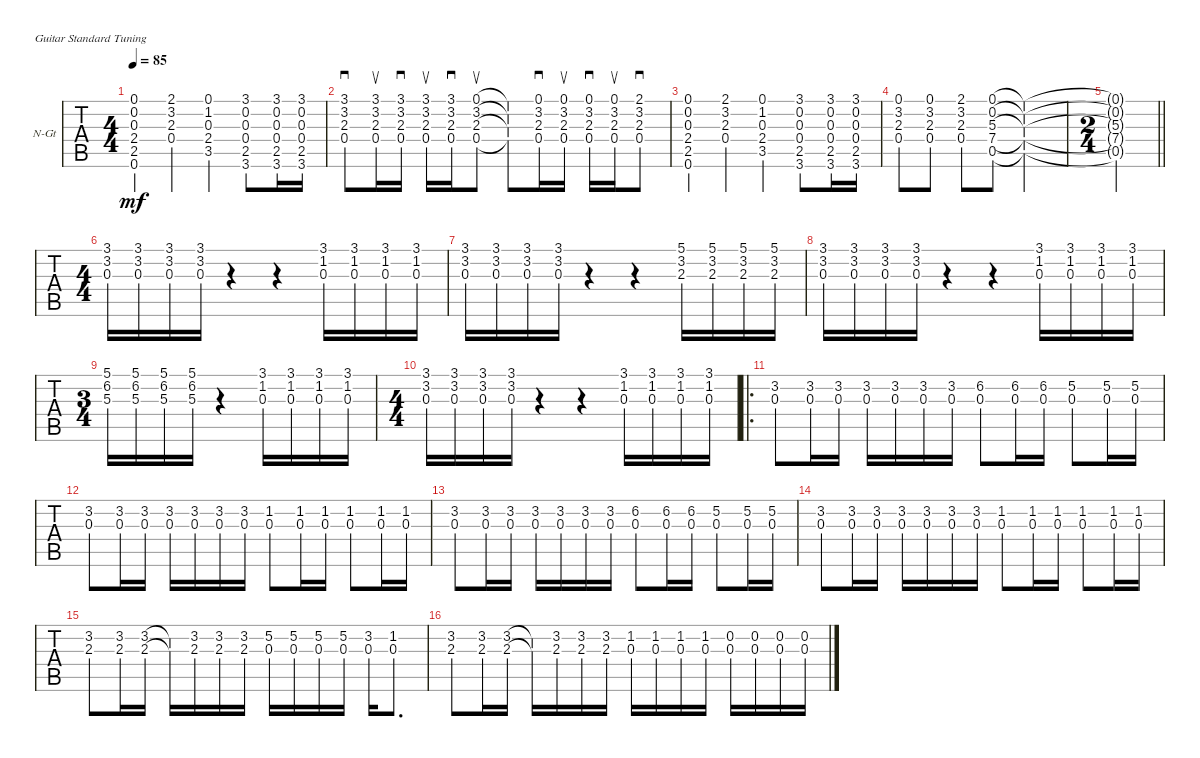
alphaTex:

\defaultSystemsLayout 4
\bracketExtendMode groupsimilarinstruments
\firstSystemTrackNameOrientation horizontal
\otherSystemsTrackNameOrientation horizontal
\track ("Steve Morse acoustic" "N-Gt") {instrument acousticguitarnylon}
\staff {tabs}
\tuning (E4 B3 G3 D3 A2 E2)
\ts (4 4)
\tempo 85
\clef g2
\ks g
(0.6 2.5 2.4 0.3 0.2 0.1).4{dy mf instrument acousticguitarnylon} (2.1 3.2 2.3 0.4).4 (0.1 1.2 0.3 2.4 3.5).4 (3.1 0.2 0.3 0.4 2.5 3.6).8 (3.1 0.2 0.3 0.4 2.5 3.6).16 (3.1 0.2 0.3 0.4 2.5 3.6).16 |
(3.1 3.2 2.3 0.4).8{sd} (3.1 3.2 2.3 0.4).16{su} (3.1 3.2 2.3 0.4).16{sd} (3.1 3.2 2.3 0.4).16{su} (3.1 3.2 2.3 0.4).16{sd} (0.1 3.2 2.3 0.4).8{su} (0.1{t} 3.2{t} 2.3{t} 0.4{t}).8 (0.4 2.3 3.2 0.1).16{sd} (0.4 2.3 3.2 0.1).16{su} (0.4 2.3 3.2 0.1).16{sd} (0.4 2.3 3.2 0.1).16{su} (0.4 2.3 3.2 2.1).8{sd} |
(0.6 2.5 2.4 0.3 0.2 0.1).4 (2.1 3.2 2.3 0.4).4 (0.1 1.2 0.3 2.4 3.5).4 (3.1 0.2 0.3 0.4 2.5 3.6).8 (3.1 0.2 0.3 0.4 2.5 3.6).16 (3.1 0.2 0.3 0.4 2.5 3.6).16 |
(0.1 3.2 2.3 0.4).8 (0.4 2.3 3.2 0.1).8 (2.1 3.2 2.3 0.4).8 (0.1 0.2 5.3 7.4 0.5).8 (0.5{t} 7.4{t} 5.3{t} 0.2{t} 0.1{t}).2 |
\ts (2 4)
\barLineRight lightlight
(0.5{t} 7.4{t} 5.3{t} 0.2{t} 0.1{t}).2 |
\ts (4 4)
(3.1 3.2 0.3).16 (3.1 3.2 0.3).16 (3.1 3.2 0.3).16 (3.1 3.2 0.3).16 r.4 r.4 (3.1 1.2 0.3).16 (3.1 1.2 0.3).16 (3.1 1.2 0.3).16 (3.1 1.2 0.3).16 |
(3.1 3.2 0.3).16 (3.1 3.2 0.3).16 (3.1 3.2 0.3).16 (3.1 3.2 0.3).16 r.4 r.4 (5.1 3.2 2.3).16 (5.1 3.2 2.3).16 (5.1 3.2 2.3).16 (5.1 3.2 2.3).16 |
(3.1 3.2 0.3).16 (3.1 3.2 0.3).16 (3.1 3.2 0.3).16 (3.1 3.2 0.3).16 r.4 r.4 (3.1 1.2 0.3).16 (3.1 1.2 0.3).16 (3.1 1.2 0.3).16 (3.1 1.2 0.3).16 |
\ts (3 4)
(5.1 6.2 5.3).16 (5.1 6.2 5.3).16 (5.1 6.2 5.3).16 (5.1 6.2 5.3).16 r.4 (3.1 1.2 0.3).16 (3.1 1.2 0.3).16 (3.1 1.2 0.3).16 (3.1 1.2 0.3).16 |
\ts (4 4)
(3.1 3.2 0.3).16 (3.1 3.2 0.3).16 (3.1 3.2 0.3).16 (3.1 3.2 0.3).16 r.4 r.4 (3.1 1.2 0.3).16 (3.1 1.2 0.3).16 (3.1 1.2 0.3).16 (3.1 1.2 0.3).16 |
\ro
(3.2 0.3).8 (3.2 0.3).16 (3.2 0.3).16 (3.2 0.3).16 (3.2 0.3).16 (0.3 3.2).16 (3.2 0.3).16 (6.2 0.3).8 (6.2 0.3).16 (0.3 6.2).16 (5.2 0.3).8 (0.3 5.2).16 (0.3 5.2).16 |
(3.2 0.3).8 (3.2 0.3).16 (3.2 0.3).16 (3.2 0.3).16 (3.2 0.3).16 (0.3 3.2).16 (3.2 0.3).16 (1.2 0.3).8 (1.2 0.3).16 (0.3 1.2).16 (1.2 0.3).8 (0.3 1.2).16 (0.3 1.2).16 |
(3.2 0.3).8 (3.2 0.3).16 (3.2 0.3).16 (3.2 0.3).16 (3.2 0.3).16 (0.3 3.2).16 (3.2 0.3).16 (6.2 0.3).8 (6.2 0.3).16 (0.3 6.2).16 (5.2 0.3).8 (0.3 5.2).16 (0.3 5.2).16 |
(3.2 0.3).8 (3.2 0.3).16 (3.2 0.3).16 (3.2 0.3).16 (3.2 0.3).16 (0.3 3.2).16 (3.2 0.3).16 (1.2 0.3).8 (1.2 0.3).16 (0.3 1.2).16 (1.2 0.3).8 (0.3 1.2).16 (0.3 1.2).16 |
(3.2 2.3).8 (3.2 2.3).16 (3.2 2.3).16 (2.3{t} 3.2{t}).16 (3.2 2.3).16 (2.3 3.2).16 (3.2 2.3).16 (5.2 0.3).16 (0.3 5.2).16 (5.2 0.3).16 (0.3 5.2).16 (3.2 0.3).16 (0.3 1.2).8{d} |
(3.2 2.3).8 (2.3 3.2).16 (3.2 2.3).16 (2.3{t} 3.2{t}).16 (3.2 2.3).16 (3.2 2.3).16 (2.3 3.2).16 (1.2 0.3).16 (1.2 0.3).16 (1.2 0.3).16 (1.2 0.3).16 (0.2 0.3).16 (0.2 0.3).16 (0.2 0.3).16 (0.2 0.3).16
